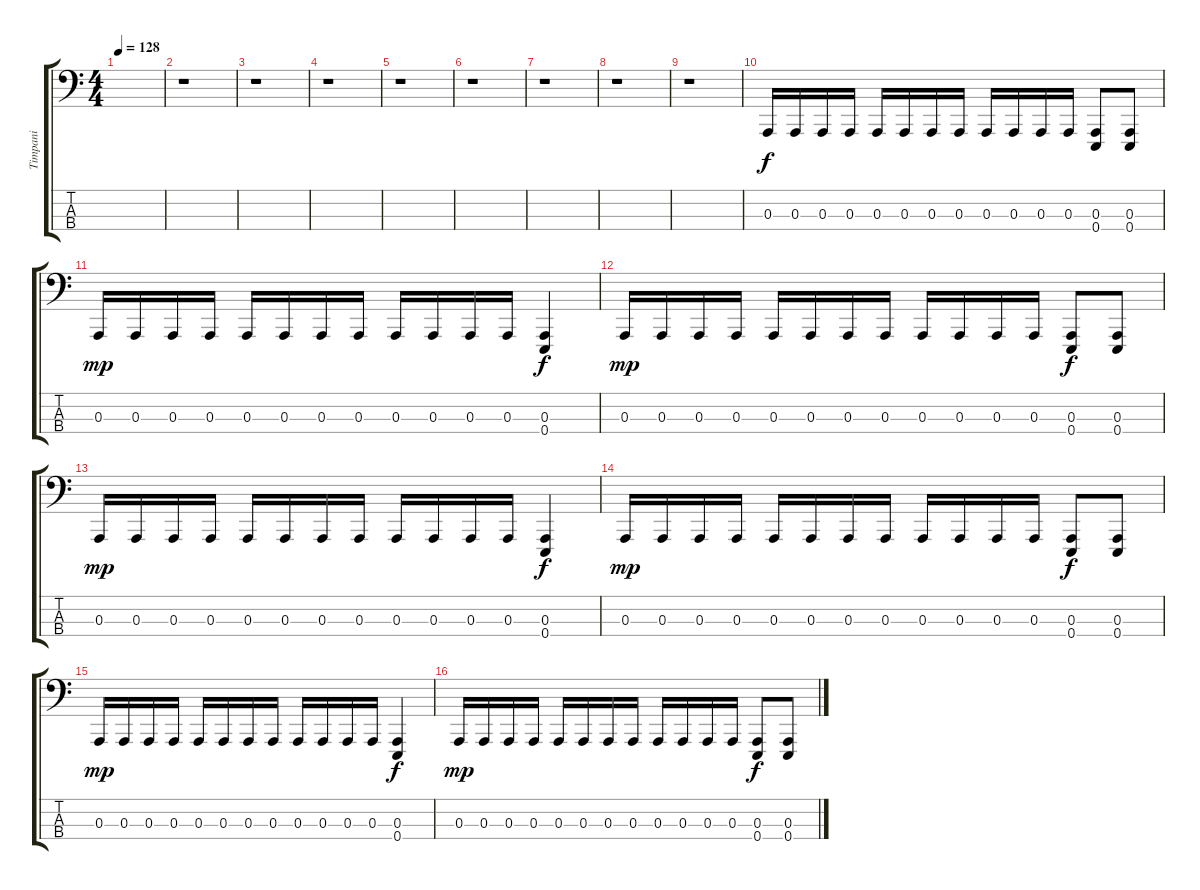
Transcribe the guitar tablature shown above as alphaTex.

\track ("Timpani" "Timpani") {instrument timpani}
\staff {score tabs}
\tuning (G2 D2 A1 E1) {hide}
\ts (4 4)
\tempo 128
\clef f4
\ks c
|
r.1 |
r.1 |
r.1 |
r.1 |
r.1 |
r.1 |
r.1 |
r.1 |
0.3.16 0.3.16 0.3.16 0.3.16 0.3.16 0.3.16 0.3.16 0.3.16 0.3.16 0.3.16 0.3.16 0.3.16 (0.3 0.4).8{dy f} (0.3 0.4).8 |
0.3.16{dy mp} 0.3.16 0.3.16 0.3.16 0.3.16 0.3.16 0.3.16 0.3.16 0.3.16 0.3.16 0.3.16 0.3.16 (0.3 0.4).4{dy f} |
0.3.16{dy mp} 0.3.16 0.3.16 0.3.16 0.3.16 0.3.16 0.3.16 0.3.16 0.3.16 0.3.16 0.3.16 0.3.16 (0.3 0.4).8{dy f} (0.3 0.4).8 |
0.3.16{dy mp} 0.3.16 0.3.16 0.3.16 0.3.16 0.3.16 0.3.16 0.3.16 0.3.16 0.3.16 0.3.16 0.3.16 (0.3 0.4).4{dy f} |
0.3.16{dy mp} 0.3.16 0.3.16 0.3.16 0.3.16 0.3.16 0.3.16 0.3.16 0.3.16 0.3.16 0.3.16 0.3.16 (0.3 0.4).8{dy f} (0.3 0.4).8 |
0.3.16{dy mp} 0.3.16 0.3.16 0.3.16 0.3.16 0.3.16 0.3.16 0.3.16 0.3.16 0.3.16 0.3.16 0.3.16 (0.3 0.4).4{dy f} |
0.3.16{dy mp} 0.3.16 0.3.16 0.3.16 0.3.16 0.3.16 0.3.16 0.3.16 0.3.16 0.3.16 0.3.16 0.3.16 (0.3 0.4).8{dy f} (0.3 0.4).8
